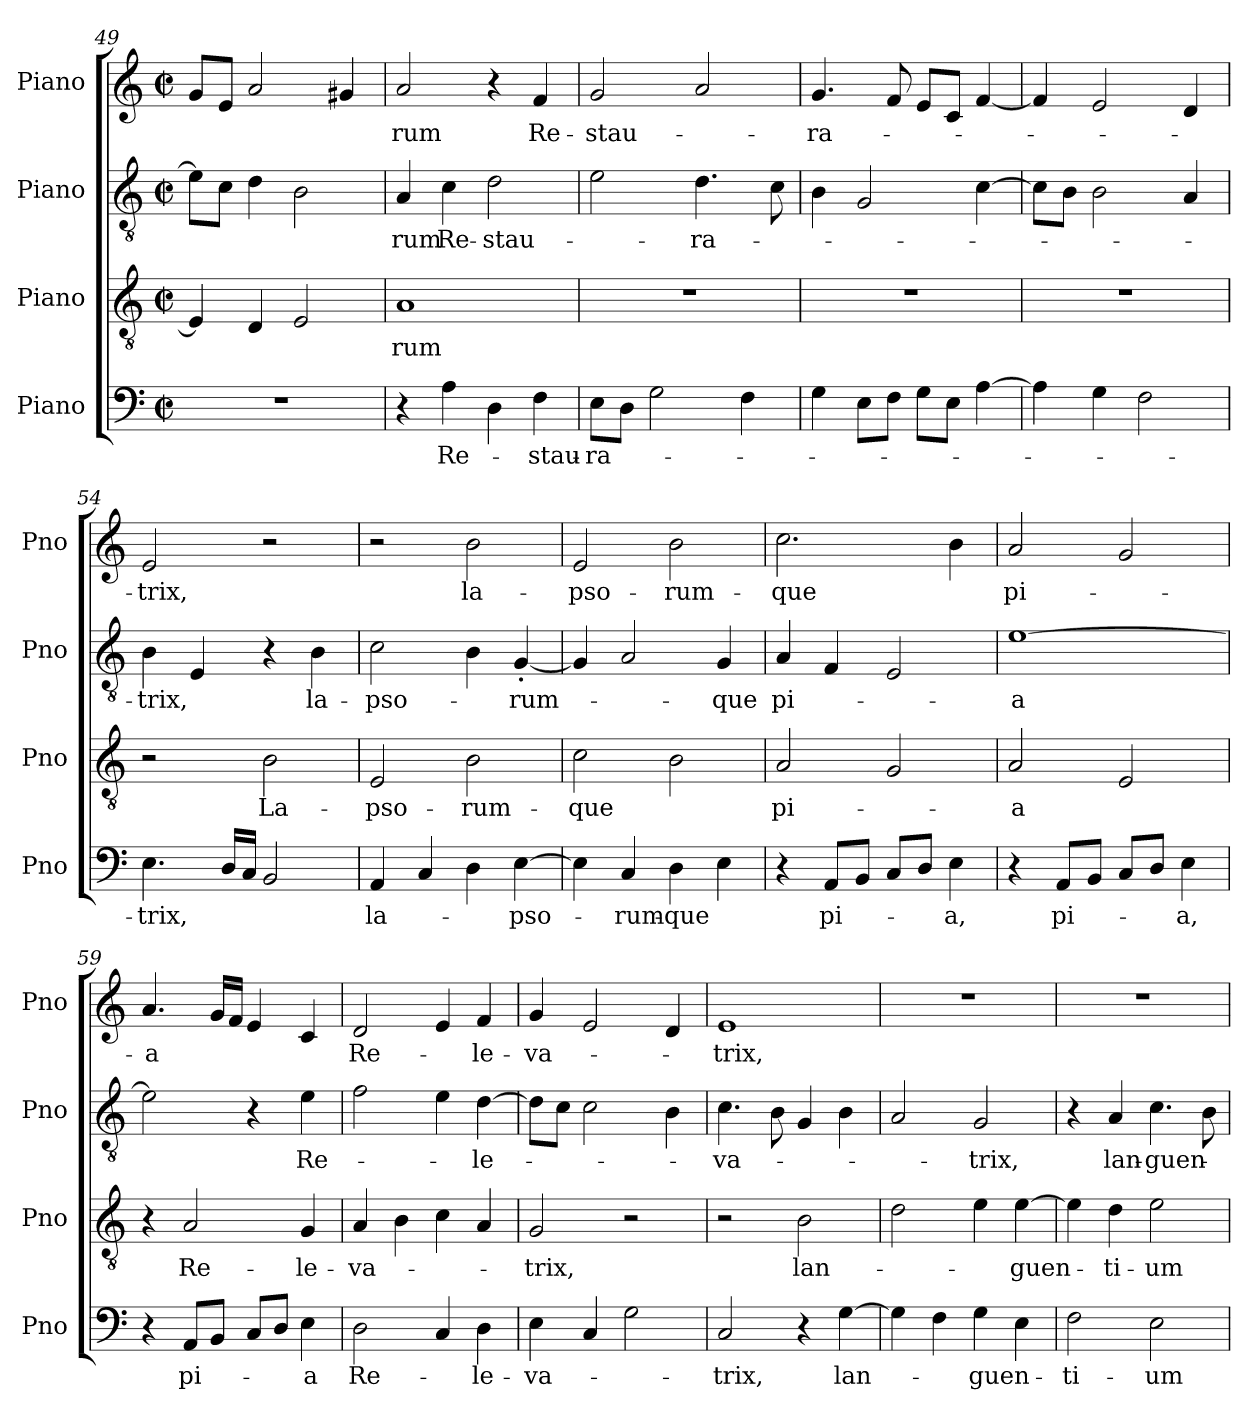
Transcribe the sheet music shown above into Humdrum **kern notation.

**kern	**text	**kern	**text	**kern	**text	**kern	**text
*part4	*part4	*part3	*part3	*part2	*part2	*part1	*part1
*staff4	*staff4	*staff3	*staff3	*staff2	*staff2	*staff1	*staff1
*I"Piano	*	*I"Piano	*	*I"Piano	*	*I"Piano	*
*I'Pno	*	*I'Pno	*	*I'Pno	*	*I'Pno	*
*clefF4	*	*clefGv2	*	*clefGv2	*	*clefG2	*
*k[]	*	*k[]	*	*k[]	*	*k[]	*
*M2/2	*	*M2/2	*	*M2/2	*	*M2/2	*
*met(c|)	*	*met(c|)	*	*met(c|)	*	*met(c|)	*
=49	=49	=49	=49	=49	=49	=49	=49
1r	.	4E/]	.	8e\L]	.	8g/L	.
.	.	.	.	8c\J	.	8e/J	.
.	.	4D/	.	4d\	.	2a/	.
.	.	2E/	.	2B\	.	.	.
.	.	.	.	.	.	4g#X/	.
=50	=50	=50	=50	=50	=50	=50	=50
4r	.	1A	-rum	4A/	-rum	2a/	-rum
4A\	Re-	.	.	4c\	Re-	.	.
4D\	.	.	.	2d\	-stau-	4r	.
4F\	-stau-	.	.	.	.	4f/	Re-
=51	=51	=51	=51	=51	=51	=51	=51
8E\L	-ra-	1r	.	2e\	.	2g/	-stau-
8D\J	.	.	.	.	.	.	.
2G\	.	.	.	.	.	.	.
.	.	.	.	4.d\	-ra-	2a/	.
4F\	.	.	.	.	.	.	.
.	.	.	.	8c\	.	.	.
=52	=52	=52	=52	=52	=52	=52	=52
4G\	.	1r	.	4B\	.	4.g/	-ra-
8E\L	.	.	.	2G/	.	.	.
8F\J	.	.	.	.	.	8f/	.
8G\L	.	.	.	.	.	8e/L	.
8E\J	.	.	.	.	.	8c/J	.
[4A\	.	.	.	[4c\	.	[4f/	.
=53	=53	=53	=53	=53	=53	=53	=53
4A\]	.	1r	.	8c\L]	.	4f/]	.
.	.	.	.	8B\J	.	.	.
4G\	.	.	.	2B\	.	2e/	.
2F\	.	.	.	.	.	.	.
.	.	.	.	4A/	.	4d/	.
!!LO:LB:g=z
=54	=54	=54	=54	=54	=54	=54	=54
4.E\	-trix,	2r	.	4B\	-trix,­	2e/	-trix,
.	.	.	.	4E/	.	.	.
16D/LL	.	.	.	.	.	.	.
16C/JJ	.	.	.	.	.	.	.
2BB/	.	2B\	La-	4r	.	2r	.
.	.	.	.	4B\	la-	.	.
=55	=55	=55	=55	=55	=55	=55	=55
4AA/	la-	2E/	-pso-	2c\	-pso-	2r	.
4C/	.	.	.	.	.	.	.
4D\	.	2B\	-rum-	4B\	.	2b\	la-
[4E\	-pso-	.	.	[4G'/	-rum-	.	.
=56	=56	=56	=56	=56	=56	=56	=56
4E\]	.	2c\	-que	4G/]	.	2e/	-pso-
4C/	-rum-	.	.	2A/	.	.	.
4D\	-que	2B\	.	.	.	2b\	-rum-
4E\	.	.	.	4G/	-que	.	.
=57	=57	=57	=57	=57	=57	=57	=57
4r	.	2A/	pi-	4A/	pi-	2.cc\	-que
8AA/L	pi-	.	.	4F/	.	.	.
8BB/J	.	.	.	.	.	.	.
8C/L	.	2G/	.	2E/	.	.	.
8D/J	.	.	.	.	.	.	.
4E\	-a,	.	.	.	.	4b\	.
=58	=58	=58	=58	=58	=58	=58	=58
4r	.	2A/	-a	[1e	-a	2a/	pi-
8AA/L	pi-	.	.	.	.	.	.
8BB/J	.	.	.	.	.	.	.
8C/L	.	2E/	.	.	.	2g/	.
8D/J	.	.	.	.	.	.	.
4E\	-a,	.	.	.	.	.	.
!!LO:LB:g=z
=59	=59	=59	=59	=59	=59	=59	=59
4r	.	4r	.	2e\]	.	4.a/	-a
8AA/L	pi-	2A/	Re-	.	.	.	.
8BB/J	.	.	.	.	.	16g/LL	.
.	.	.	.	.	.	16f/JJ	.
8C/L	.	.	.	4r	.	4e/	.
8D/J	.	.	.	.	.	.	.
4E\	-a	4G/	-le-	4e\	Re-	4c/	.
=60	=60	=60	=60	=60	=60	=60	=60
2D\	Re-	4A/	-va-	2f\	.	2d/	Re-
.	.	4B\	.	.	.	.	.
4C/	.	4c\	.	4e\	.	4e/	.
4D\	-le-	4A/	.	[4d\	-le-	4f/	-le-
=61	=61	=61	=61	=61	=61	=61	=61
4E\	-va-	2G/	-trix,	8d\L]	.	4g/	-va-
.	.	.	.	8c\J	.	.	.
4C/	.	.	.	2c\	.	2e/	.
2G\	.	2r	.	.	.	.	.
.	.	.	.	4B\	.	4d/	.
=62	=62	=62	=62	=62	=62	=62	=62
2C/	-trix,	2r	.	4.c\	-va-	1e	-trix,
.	.	.	.	8B\	.	.	.
4r	.	2B\	lan-	4G/	.	.	.
[4G\	lan-	.	.	4B\	.	.	.
=63	=63	=63	=63	=63	=63	=63	=63
4G\]	.	2d\	.	2A/	.	1r	.
4F\	.	.	.	.	.	.	.
4G\	-guen-	4e\	.	2G/	-trix,	.	.
4E\	.	[4e\	-guen-	.	.	.	.
=64	=64	=64	=64	=64	=64	=64	=64
2F\	-ti-	4e\]	.	4r	.	1r	.
.	.	4d\	-ti-	4A/	lan-	.	.
2E\	-um	2e\	-um	4.c\	-guen-	.	.
.	.	.	.	8B\	.	.	.
=	=	=	=	=	=	=	=
*-	*-	*-	*-	*-	*-	*-	*-
